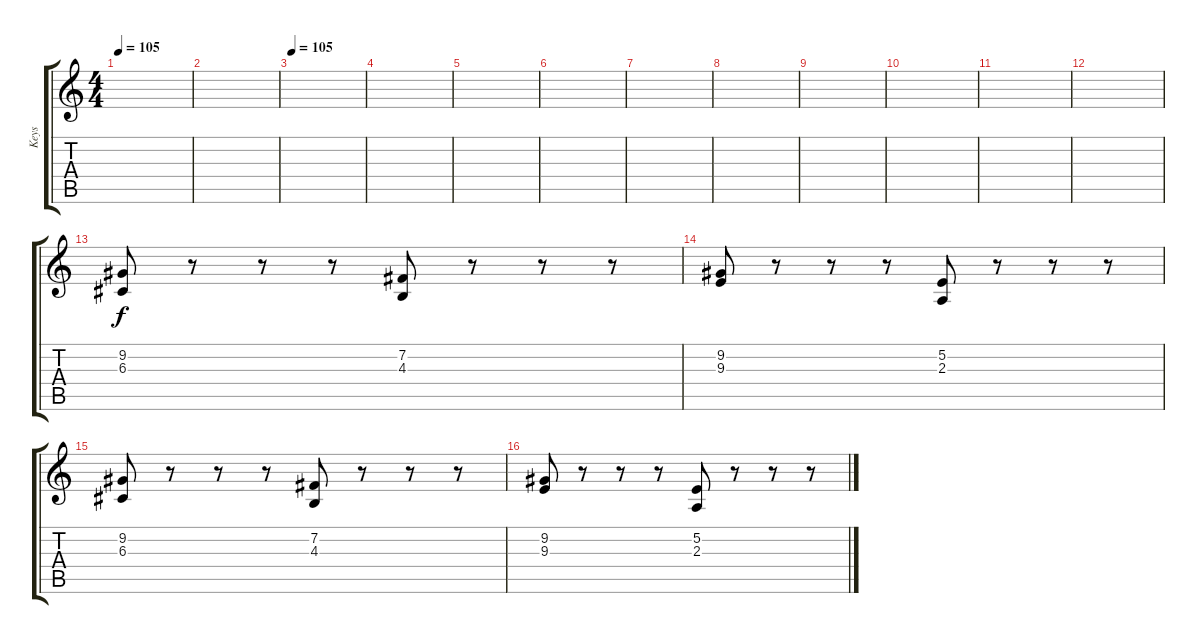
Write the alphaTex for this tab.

\track ("Keys" "Keys") {instrument electricgrandpiano}
\staff {score tabs}
\tuning (E4 B3 G3 D3 A2 E2) {hide}
\ts (4 4)
\tempo 105
\clef g2
\ks c
|
|
\tempo 105
|
|
|
|
|
|
|
|
|
|
(9.2 6.3).8 r.8 r.8 r.8 (7.2 4.3).8 r.8 r.8 r.8 |
(9.2 9.3).8 r.8 r.8 r.8 (5.2 2.3).8 r.8 r.8 r.8 |
(9.2 6.3).8 r.8 r.8 r.8 (7.2 4.3).8 r.8 r.8 r.8 |
(9.2 9.3).8 r.8 r.8 r.8 (5.2 2.3).8 r.8 r.8 r.8
